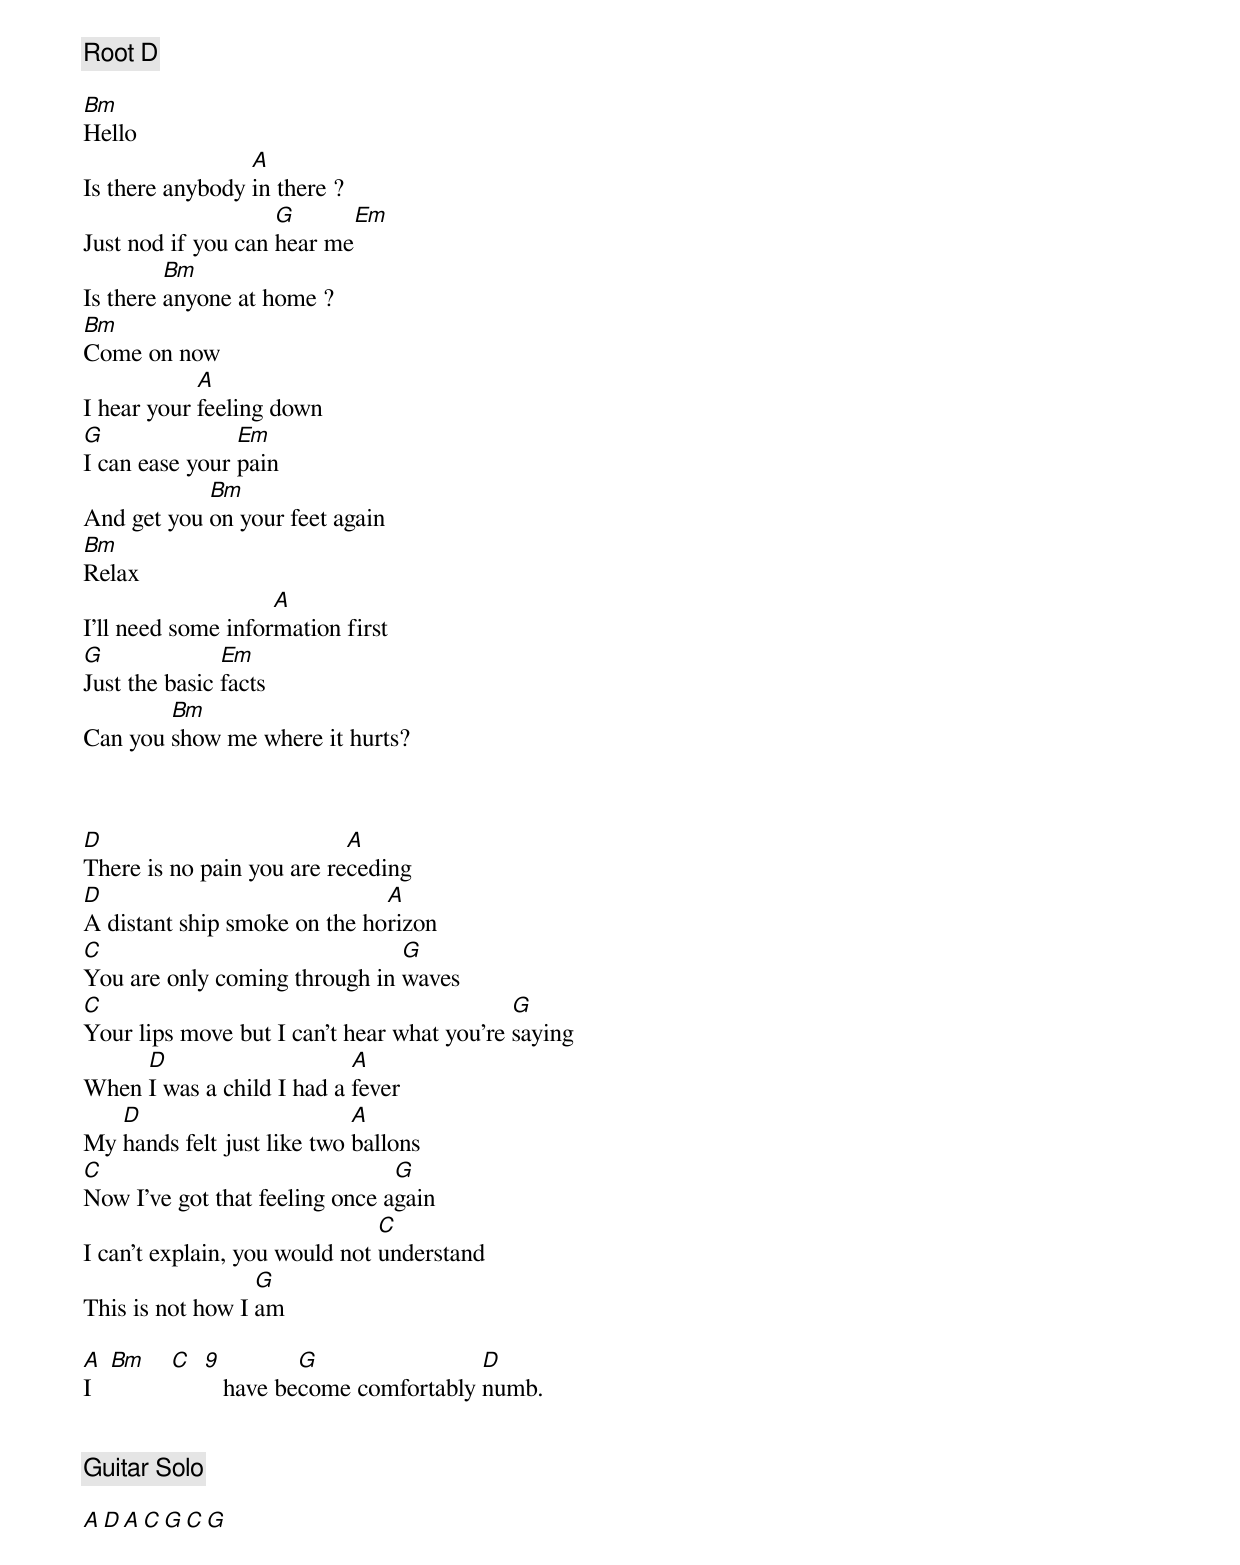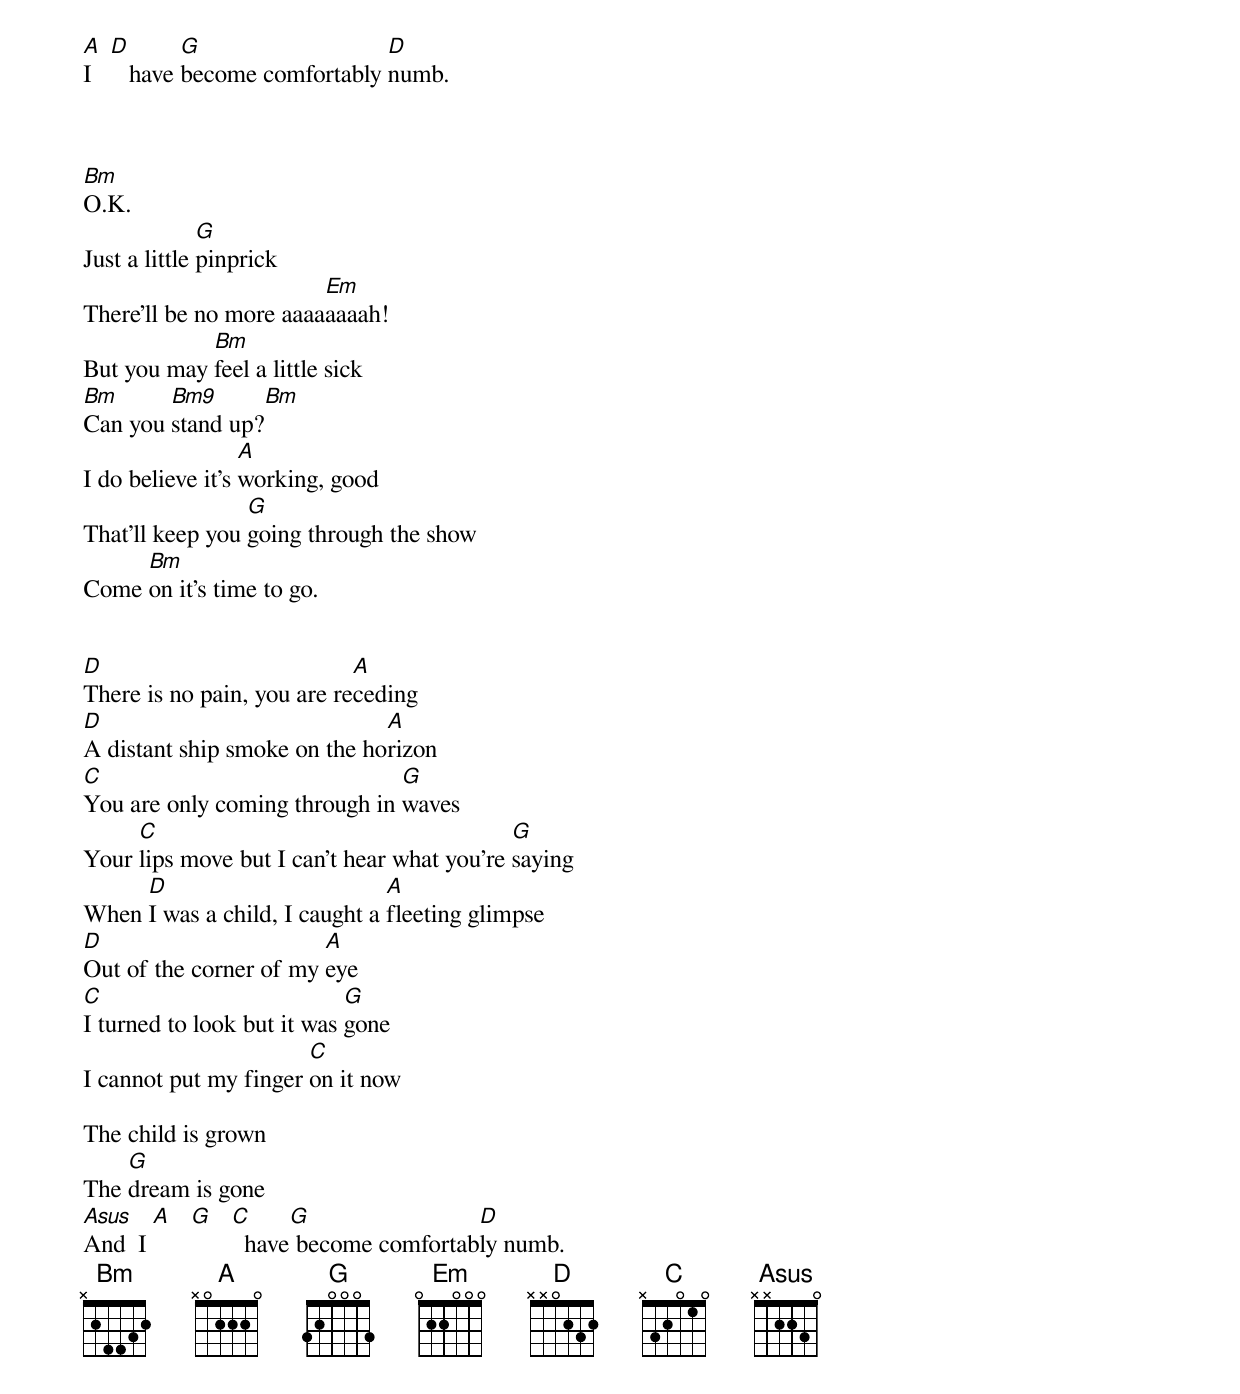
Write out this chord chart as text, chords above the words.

[Root] D

Bm
Hello
                 A
Is there anybody in there ?
                    G         Em
Just nod if you can hear me
         Bm
Is there anyone at home ?
Bm
Come on now
            A
I hear your feeling down
G               Em
I can ease your pain
            Bm
And get you on your feet again
Bm
Relax
                    A
I'll need some information first
G              Em
Just the basic facts
        Bm
Can you show me where it hurts?



D                          A
There is no pain you are receding
D                             A
A distant ship smoke on the horizon
C                              G
You are only coming through in waves
C                                           G
Your lips move but I can't hear what you're saying
     D                     A
When I was a child I had a fever
   D                        A
My hands felt just like two ballons
C                               G
Now I've got that feeling once again
                               C
I can't explain, you would not understand
                  G
This is not how I am

A   Bm  C 9         G                D
I            have become comfortably numb.


[Guitar Solo]

A  D  A  C  G  C  G

A   D       G                  D
I      have become comfortably numb.



Bm
O.K.
              G
Just a little pinprick
                        Em
There'll be no more aaaaaaaah!
            Bm
But you may feel a little sick
Bm      Bm9       Bm
Can you stand up?
                  A
I do believe it's working, good
                 G
That'll keep you going through the show
     Bm
Come on it's time to go.


D                           A
There is no pain, you are receding
D                             A
A distant ship smoke on the horizon
C                              G
You are only coming through in waves
     C                                      G
Your lips move but I can't hear what you're saying
     D                         A
When I was a child, I caught a fleeting glimpse
D                       A
Out of the corner of my eye
C                           G
I turned to look but it was gone
                       C
I cannot put my finger on it now

The child is grown
    G
The dream is gone
Asus   A  G  C     G                D
And  I         have become comfortably numb.
